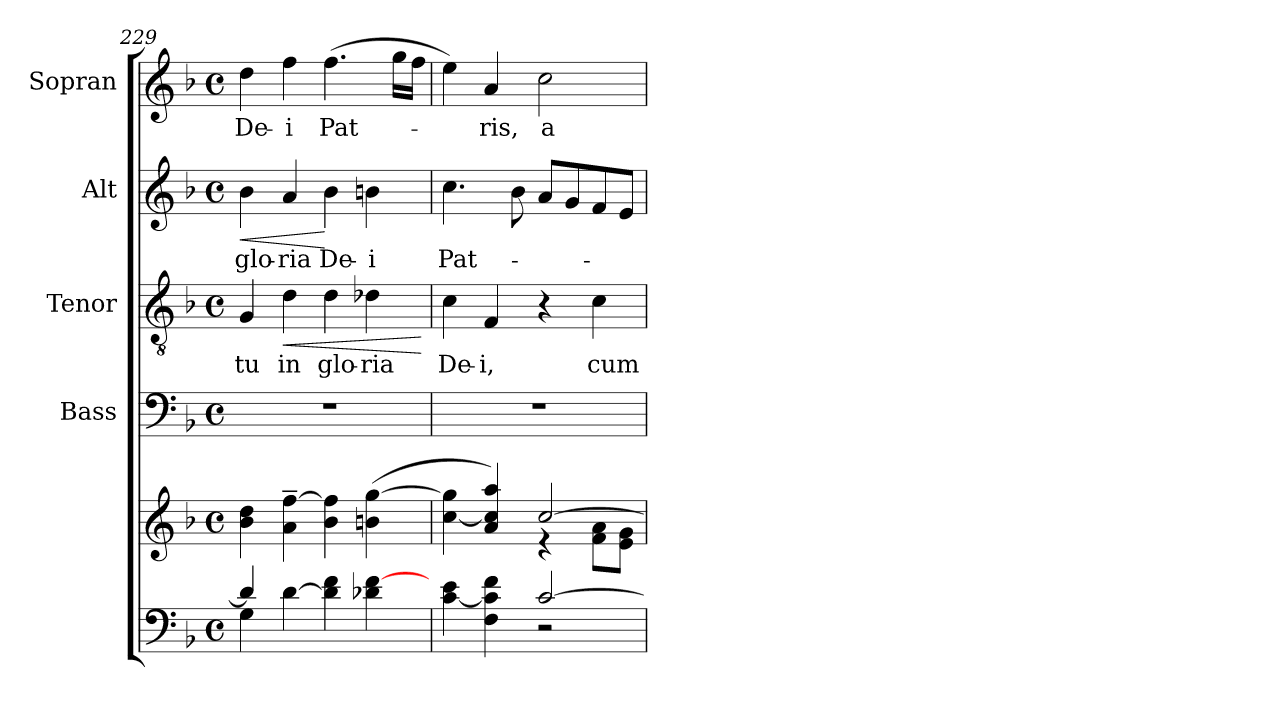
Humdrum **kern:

**kern	**kern	**kern	**kern	**text	**dynam	**kern	**text	**dynam	**kern	**text
*part5	*part5	*part4	*part3	*part3	*part3	*part2	*part2	*part2	*part1	*part1
*staff6	*staff5	*staff4	*staff3	*staff3	*staff3	*staff2	*staff2	*staff2	*staff1	*staff1
*	*	*I"Bass	*I"Tenor	*	*	*I"Alt	*	*	*I"Sopran	*
*	*	*I'B.	*I'T.	*	*	*I'A.	*	*	*I'S.	*
*clefF4	*clefG2	*clefF4	*clefGv2	*	*	*clefG2	*	*	*clefG2	*
*k[b-]	*k[b-]	*k[b-]	*k[b-]	*	*	*k[b-]	*	*	*k[b-]	*
*F:	*F:	*F:	*F:	*	*	*F:	*	*	*F:	*
*M4/4	*M4/4	*M4/4	*M4/4	*	*	*M4/4	*	*	*M4/4	*
*met(c)	*met(c)	*met(c)	*met(c)	*	*	*met(c)	*	*	*met(c)	*
=229	=229	=229	=229	=229	=229	=229	=229	=229	=229	=229
*^	*	*	*	*	*	*	*	*	*	*
!	!	!	!	!	!LO:LY:b	!	!	!LO:LY:b	!LO:HP:b	!	!LO:LY:b
4d/]	4G\	4b-\ 4dd\	1r	4G/	-tu	.	4b-\	glo-	<	4dd\	De-
!	!	!	!	!	!LO:LY:b	!LO:HP:b	!	!LO:LY:b	!	!	!LO:LY:b
2.ryy	[>4d\	4a\~> [4ff\~>	.	4d\	in	<	4a/	-ria	.	4ff\	-i
!	!	!	!	!	!LO:LY:b	!	!	!LO:LY:b	!	!	!LO:LY:b
.	4d\] 4f\	4b-\ 4ff\]	.	4d\	glo-	.	4b-\	De-	[	(>4.ff\	Pat-
!	!	!	!	!	!LO:LY:b	!	!	!LO:LY:b	!	!	!
.	4d-X\ [>4f\	(>4bn\ [4gg\	.	4d-X\	-ria	.	4bn\	-i	.	.	.
.	.	.	.	.	.	.	.	.	.	16gg\LL	.
.	.	.	.	.	.	.	.	.	.	16ff\JJ	.
*v	*v	*	*	*	*	*	*	*	*	*	*
.	.	.	.	.	[	.	.	.	.	.
=230	=230	=230	=230	=230	=230	=230	=230	=230	=230	=230
*^	*^	*	*	*	*	*	*	*	*	*
!	!	!	!	!	!	!LO:LY:b	!	!	!LO:LY:b	!	!	!
2ryy	[<4c\ 4e\	[<4cc\ 4gg\]	2ryy	1r	4c\	De-	.	4.cc\	Pat-	.	4ee\)	.
!	!	!	!	!	!	!LO:LY:b	!	!	!	!	!	!LO:LY:b
.	4F\ 4c\] 4f\	4a/ 4cc/] 4aa/)	.	.	4F/	-i,	.	.	.	.	4a/	-ris,
.	.	.	.	.	.	.	.	8b-\	.	.	.	.
!	!	!	!	!	!	!	!	!	!	!	!	!LO:LY:b
[>2c/	2rE	[>2cc/	4re	.	4r	.	.	8a/L	.	.	2cc\	a-
.	.	.	.	.	.	.	.	8g/	.	.	.	.
!	!	!	!	!	!	!LO:LY:b	!	!	!	!	!	!
.	.	.	8f\ 8a\L	.	4c\	cum	.	8f/	.	.	.	.
.	.	.	8e\ 8g\J	.	.	.	.	8e/J	.	.	.	.
*v	*v	*	*	*	*	*	*	*	*	*	*	*
*	*v	*v	*	*	*	*	*	*	*	*	*
=	=	=	=	=	=	=	=	=	=	=
*-	*-	*-	*-	*-	*-	*-	*-	*-	*-	*-
